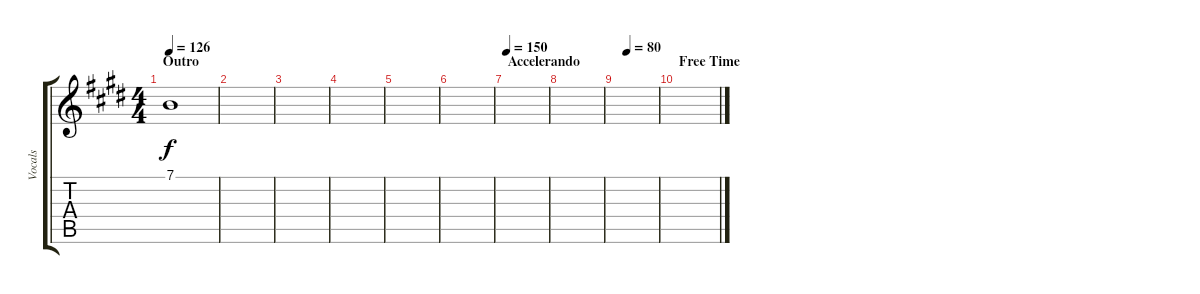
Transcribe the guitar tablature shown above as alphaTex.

\track ("Vocals" "Vocals") {instrument lead2sawtooth}
\staff {score tabs}
\tuning (E4 B3 G3 D3 A2 E2) {hide}
\ts (4 4)
\section ("" "Outro")
\tempo 126
\clef g2
\ks e
7.1{t}.1{dy f} |
|
|
|
|
|
\section ("" "Accelerando")
\tempo 150
|
|
\tempo (80 0.25)
|
\section ("" "Free Time")
